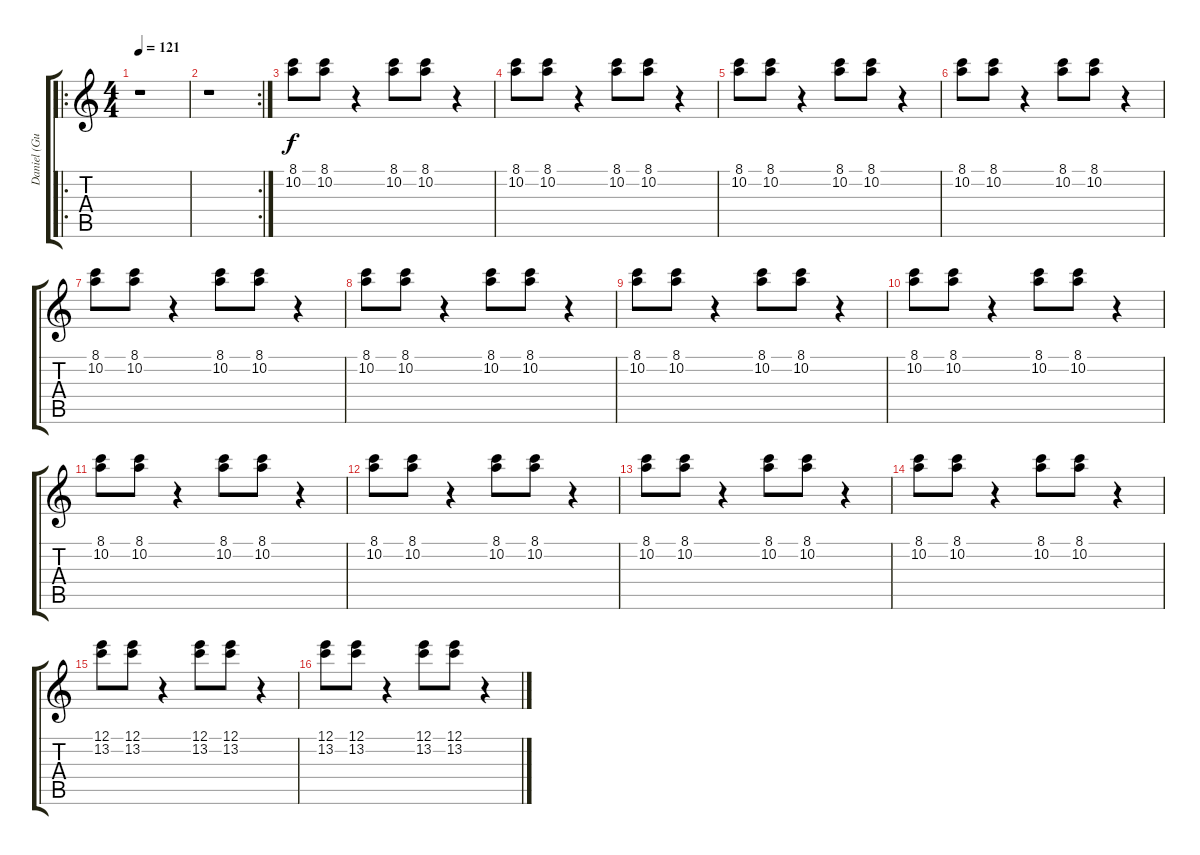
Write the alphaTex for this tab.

\track ("Daniel (Guitar)" "Daniel (Gu") {instrument overdrivenguitar}
\staff {score tabs}
\tuning (E4 B3 G3 D3 A2 E2) {hide}
\ro
\ts (4 4)
\tempo 121
\clef g2
\ks c
r.1{dy f instrument overdrivenguitar} |
\rc 2
r.1 |
(8.1 10.2).8 (8.1 10.2).8 r.4 (8.1 10.2).8 (8.1 10.2).8 r.4 |
(8.1 10.2).8 (8.1 10.2).8 r.4 (8.1 10.2).8 (8.1 10.2).8 r.4 |
(8.1 10.2).8 (8.1 10.2).8 r.4 (8.1 10.2).8 (8.1 10.2).8 r.4 |
(8.1 10.2).8 (8.1 10.2).8 r.4 (8.1 10.2).8 (8.1 10.2).8 r.4 |
(8.1 10.2).8 (8.1 10.2).8 r.4 (8.1 10.2).8 (8.1 10.2).8 r.4 |
(8.1 10.2).8 (8.1 10.2).8 r.4 (8.1 10.2).8 (8.1 10.2).8 r.4 |
(8.1 10.2).8 (8.1 10.2).8 r.4 (8.1 10.2).8 (8.1 10.2).8 r.4 |
(8.1 10.2).8 (8.1 10.2).8 r.4 (8.1 10.2).8 (8.1 10.2).8 r.4 |
(8.1 10.2).8 (8.1 10.2).8 r.4 (8.1 10.2).8 (8.1 10.2).8 r.4 |
(8.1 10.2).8 (8.1 10.2).8 r.4 (8.1 10.2).8 (8.1 10.2).8 r.4 |
(8.1 10.2).8 (8.1 10.2).8 r.4 (8.1 10.2).8 (8.1 10.2).8 r.4 |
(8.1 10.2).8 (8.1 10.2).8 r.4 (8.1 10.2).8 (8.1 10.2).8 r.4 |
(12.1 13.2).8 (12.1 13.2).8 r.4 (12.1 13.2).8 (12.1 13.2).8 r.4 |
(12.1 13.2).8 (12.1 13.2).8 r.4 (12.1 13.2).8 (12.1 13.2).8 r.4
